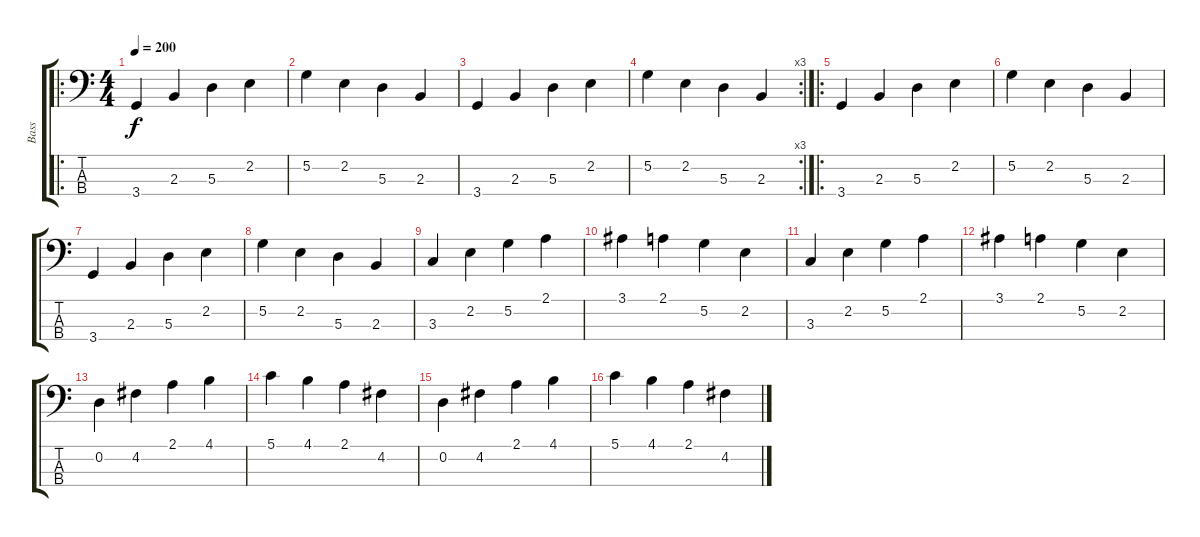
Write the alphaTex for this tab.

\track ("Bass" "Bass") {instrument fretlessbass}
\staff {score tabs}
\tuning (G2 D2 A1 E1) {hide}
\ro
\ts (4 4)
\tempo 200
\clef f4
\ks c
3.4.4{dy f instrument fretlessbass} 2.3.4 5.3.4 2.2.4 |
5.2.4 2.2.4 5.3.4 2.3.4 |
3.4.4 2.3.4 5.3.4 2.2.4 |
\rc 3
5.2.4 2.2.4 5.3.4 2.3.4 |
\ro
3.4.4 2.3.4 5.3.4 2.2.4 |
5.2.4 2.2.4 5.3.4 2.3.4 |
3.4.4 2.3.4 5.3.4 2.2.4 |
5.2.4 2.2.4 5.3.4 2.3.4 |
3.3.4 2.2.4 5.2.4 2.1.4 |
3.1.4 2.1.4 5.2.4 2.2.4 |
3.3.4 2.2.4 5.2.4 2.1.4 |
3.1.4 2.1.4 5.2.4 2.2.4 |
0.2.4 4.2.4 2.1.4 4.1.4 |
5.1.4 4.1.4 2.1.4 4.2.4 |
0.2.4 4.2.4 2.1.4 4.1.4 |
5.1.4 4.1.4 2.1.4 4.2.4
